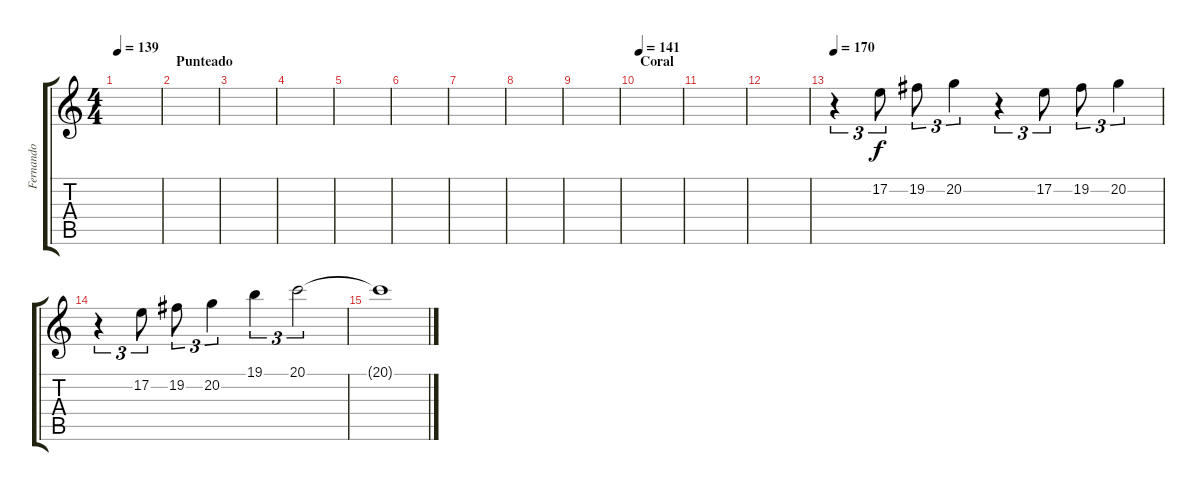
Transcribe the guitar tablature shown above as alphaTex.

\track ("Fernando" "Fernando") {instrument flute}
\staff {score tabs}
\tuning (E4 B3 G3 D3 A2 E2) {hide}
\ts (4 4)
\tempo 139
\clef g2
\ks c
|
\section ("" "Punteado")
|
|
|
|
|
|
|
|
\section ("" "Coral")
\tempo 141
|
|
|
\tempo 170
r.4{tu (3 2) volume 5} 17.2.8{tu (3 2)} 19.2.8{tu (3 2)} 20.2.4{tu (3 2)} r.4{tu (3 2)} 17.2.8{tu (3 2)} 19.2.8{tu (3 2)} 20.2.4{tu (3 2)} |
r.4{tu (3 2)} 17.2.8{tu (3 2)} 19.2.8{tu (3 2)} 20.2.4{tu (3 2)} 19.1.4{tu (3 2)} 20.1.2{tu (3 2)} |
20.1{t}.1
